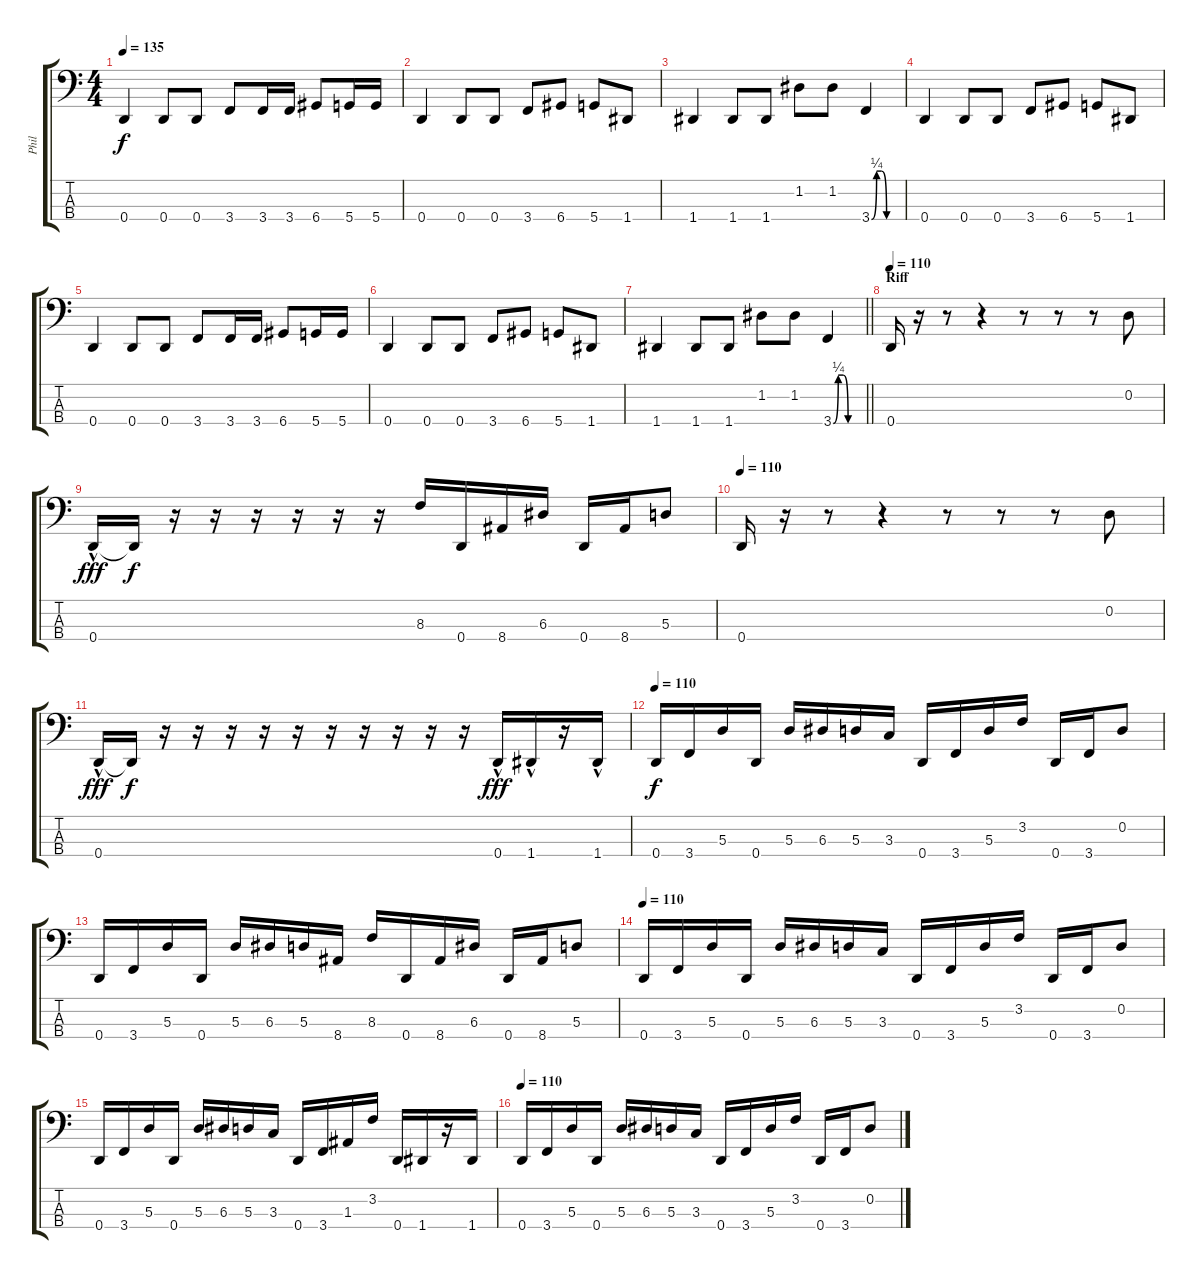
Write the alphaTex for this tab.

\track ("Phil" "Phil") {instrument electricbasspick}
\staff {score tabs}
\tuning (G2 D2 A1 D1) {hide}
\ts (4 4)
\tempo 135
\clef f4
\ks c
0.4.4{dy f} 0.4.8 0.4.8 3.4.8 3.4.16 3.4.16 6.4.8 5.4.16 5.4.16 |
0.4.4 0.4.8 0.4.8 3.4.8 6.4.8 5.4.8 1.4.8 |
1.4.4 1.4.8 1.4.8 1.2.8 1.2.8 3.4{be (custom 0 0 10 1 20 1 30 0 60 0)}.4 |
0.4.4 0.4.8 0.4.8 3.4.8 6.4.8 5.4.8 1.4.8 |
0.4.4 0.4.8 0.4.8 3.4.8 3.4.16 3.4.16 6.4.8 5.4.16 5.4.16 |
0.4.4 0.4.8 0.4.8 3.4.8 6.4.8 5.4.8 1.4.8 |
\barLineRight lightlight
1.4.4 1.4.8 1.4.8 1.2.8 1.2.8 3.4{be (custom 0 0 10 1 20 1 30 0 60 0)}.4 |
\section ("" "Riff")
\tempo 110
0.4.16 r.16 r.8 r.4 r.8 r.8 r.8 0.2.8 |
0.4{hac}.16{dy fff} 0.4{t}.16{dy f} r.16 r.16 r.16 r.16 r.16 r.16 8.3.16 0.4.16 8.4.16 6.3.16 0.4.16 8.4.16 5.3.8 |
\tempo 110
0.4.16 r.16 r.8 r.4 r.8 r.8 r.8 0.2.8 |
0.4{hac}.16{dy fff} 0.4{t}.16{dy f} r.16 r.16 r.16 r.16 r.16 r.16 r.16 r.16 r.16 r.16 0.4{hac}.16{dy fff} 1.4{hac}.16 r.16 1.4{hac}.16 |
\tempo 110
0.4.16{dy f} 3.4.16 5.3.16 0.4.16 5.3.16 6.3.16 5.3.16 3.3.16 0.4.16 3.4.16 5.3.16 3.2.16 0.4.16 3.4.16 0.2.8 |
0.4.16 3.4.16 5.3.16 0.4.16 5.3.16 6.3.16 5.3.16 8.4.16 8.3.16 0.4.16 8.4.16 6.3.16 0.4.16 8.4.16 5.3.8 |
\tempo 110
0.4.16 3.4.16 5.3.16 0.4.16 5.3.16 6.3.16 5.3.16 3.3.16 0.4.16 3.4.16 5.3.16 3.2.16 0.4.16 3.4.16 0.2.8 |
0.4.16 3.4.16 5.3.16 0.4.16 5.3.16 6.3.16 5.3.16 3.3.16 0.4.16 3.4.16 1.3.16 3.2.16 0.4.16 1.4.16 r.16 1.4.16 |
\tempo 110
0.4.16 3.4.16 5.3.16 0.4.16 5.3.16 6.3.16 5.3.16 3.3.16 0.4.16 3.4.16 5.3.16 3.2.16 0.4.16 3.4.16 0.2.8
